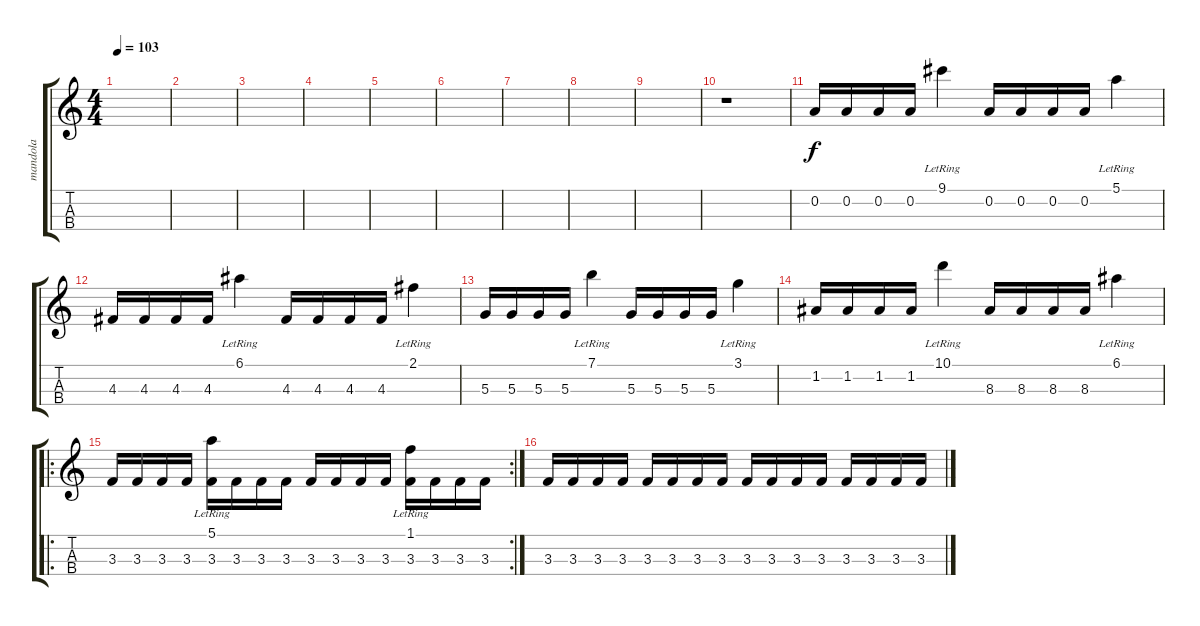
\track ("mandola" "mandola") {instrument acousticguitarnylon}
\staff {score tabs}
\tuning (E4 A3 D3 G2) {hide}
\ts (4 4)
\tempo 103
\clef g2
\ks c
|
|
|
|
|
|
|
|
|
r.1{volume 13} |
0.2.16 0.2.16 0.2.16 0.2.16 9.1{lr}.4 0.2.16 0.2.16 0.2.16 0.2.16 5.1{lr}.4 |
4.3.16 4.3.16 4.3.16 4.3.16 6.1{lr}.4 4.3.16 4.3.16 4.3.16 4.3.16 2.1{lr}.4 |
5.3.16 5.3.16 5.3.16 5.3.16 7.1{lr}.4 5.3.16 5.3.16 5.3.16 5.3.16 3.1{lr}.4 |
1.2.16 1.2.16 1.2.16 1.2.16 10.1{lr}.4 8.3.16 8.3.16 8.3.16 8.3.16 6.1{lr}.4 |
\ro
\rc 2
3.3.16 3.3.16 3.3.16 3.3.16 (5.1{lr} 3.3).16 3.3.16 3.3.16 3.3.16 3.3.16 3.3.16 3.3.16 3.3.16 (1.1{lr} 3.3).16 3.3.16 3.3.16 3.3.16 |
3.3.16{volume 10} 3.3.16 3.3.16 3.3.16 3.3.16 3.3.16 3.3.16 3.3.16 3.3.16 3.3.16 3.3.16 3.3.16 3.3.16 3.3.16 3.3.16 3.3.16
